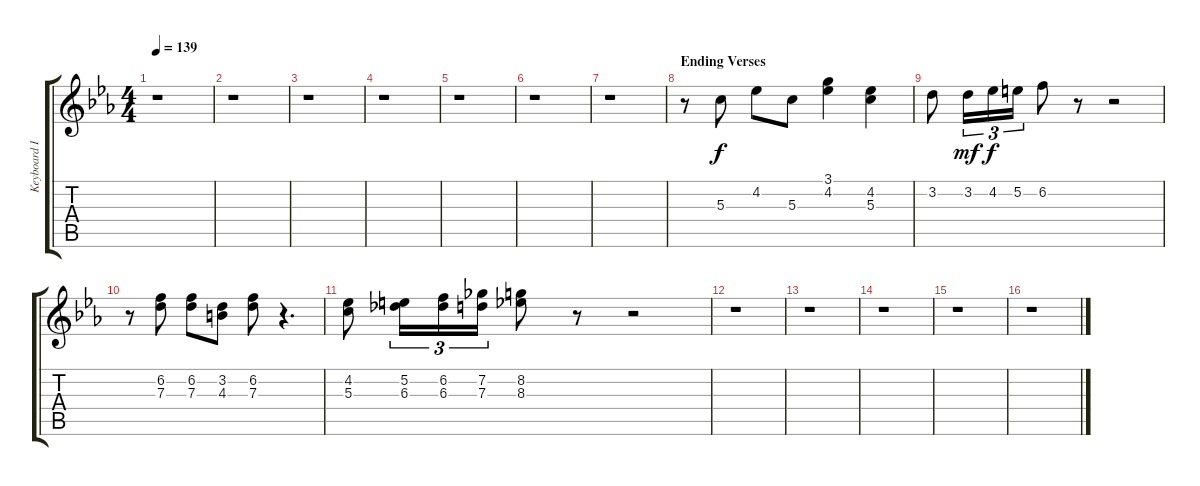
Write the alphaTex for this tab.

\track ("Keyboard I" "Keyboard I") {instrument fx5brightness}
\staff {score tabs}
\tuning (E5 B4 G4 D4 A3 E3) {hide}
\ts (4 4)
\tempo 139
\clef g2
\ks cminor
r.1{dy f} |
r.1 |
r.1 |
r.1 |
r.1 |
r.1 |
r.1 |
\section ("" "Ending Verses")
r.8 5.3.8 4.2.8 5.3.8 (3.1 4.2).4 (4.2 5.3).4 |
3.2.8 3.2.16{tu (3 2) dy mf} 4.2.16{tu (3 2) dy f} 5.2.16{tu (3 2)} 6.2.8 r.8 r.2 |
r.8 (6.2 7.3).8 (6.2 7.3).8 (3.2 4.3).8 (6.2 7.3).8 r.4{d} |
(4.2 5.3).8 (5.2 6.3).16{tu (3 2)} (6.2 6.3).16{tu (3 2)} (7.2 7.3).16{tu (3 2)} (8.2 8.3).8 r.8 r.2 |
r.1 |
r.1 |
r.1 |
r.1 |
r.1
